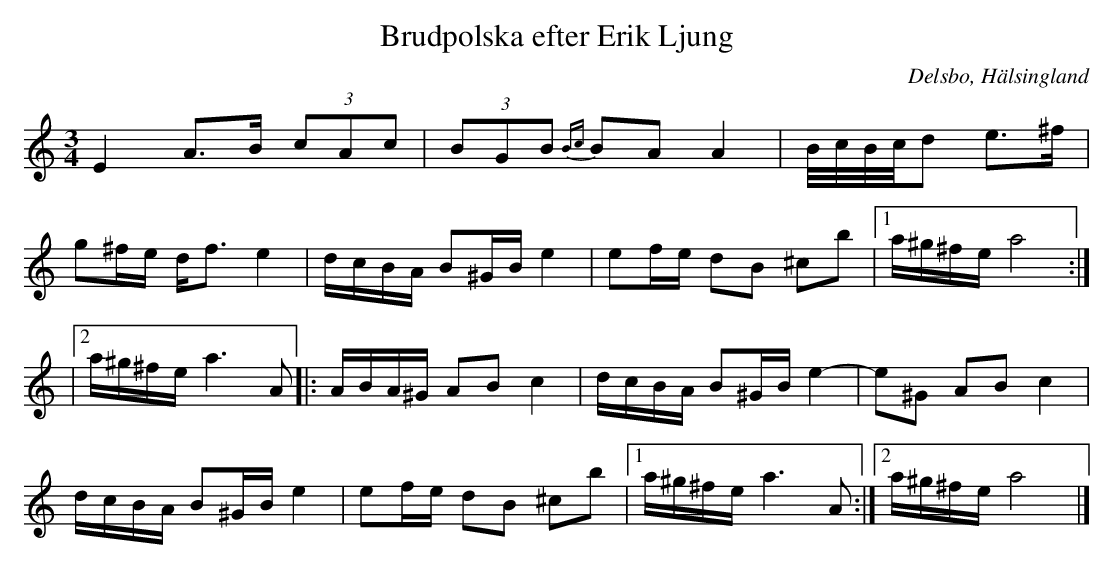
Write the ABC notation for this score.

X:1
T: Brudpolska efter Erik Ljung
O: Delsbo, Hälsingland
M: 3/4
L: 1/8
K: Am
E2 A>B (3cAc| (3BGB {Bc}BA A2|B//c//B//c//d e>^f|
g^f/e/ d<f e2 | d/c/B/A/ B^G/B/ e2 | ef/e/ dB ^cb |1 a/^g/^f/e/ a4 :|
|2 a/^g/^f/e/ a3 A |: A/B/A/^G/ AB c2 | d/c/B/A/ B^G/B/ e2- | e^G AB c2 |
d/c/B/A/ B^G/B/ e2 | ef/e/ dB ^cb |1 a/^g/^f/e/ a3 A :|2 a/^g/^f/e/ a4 |]
